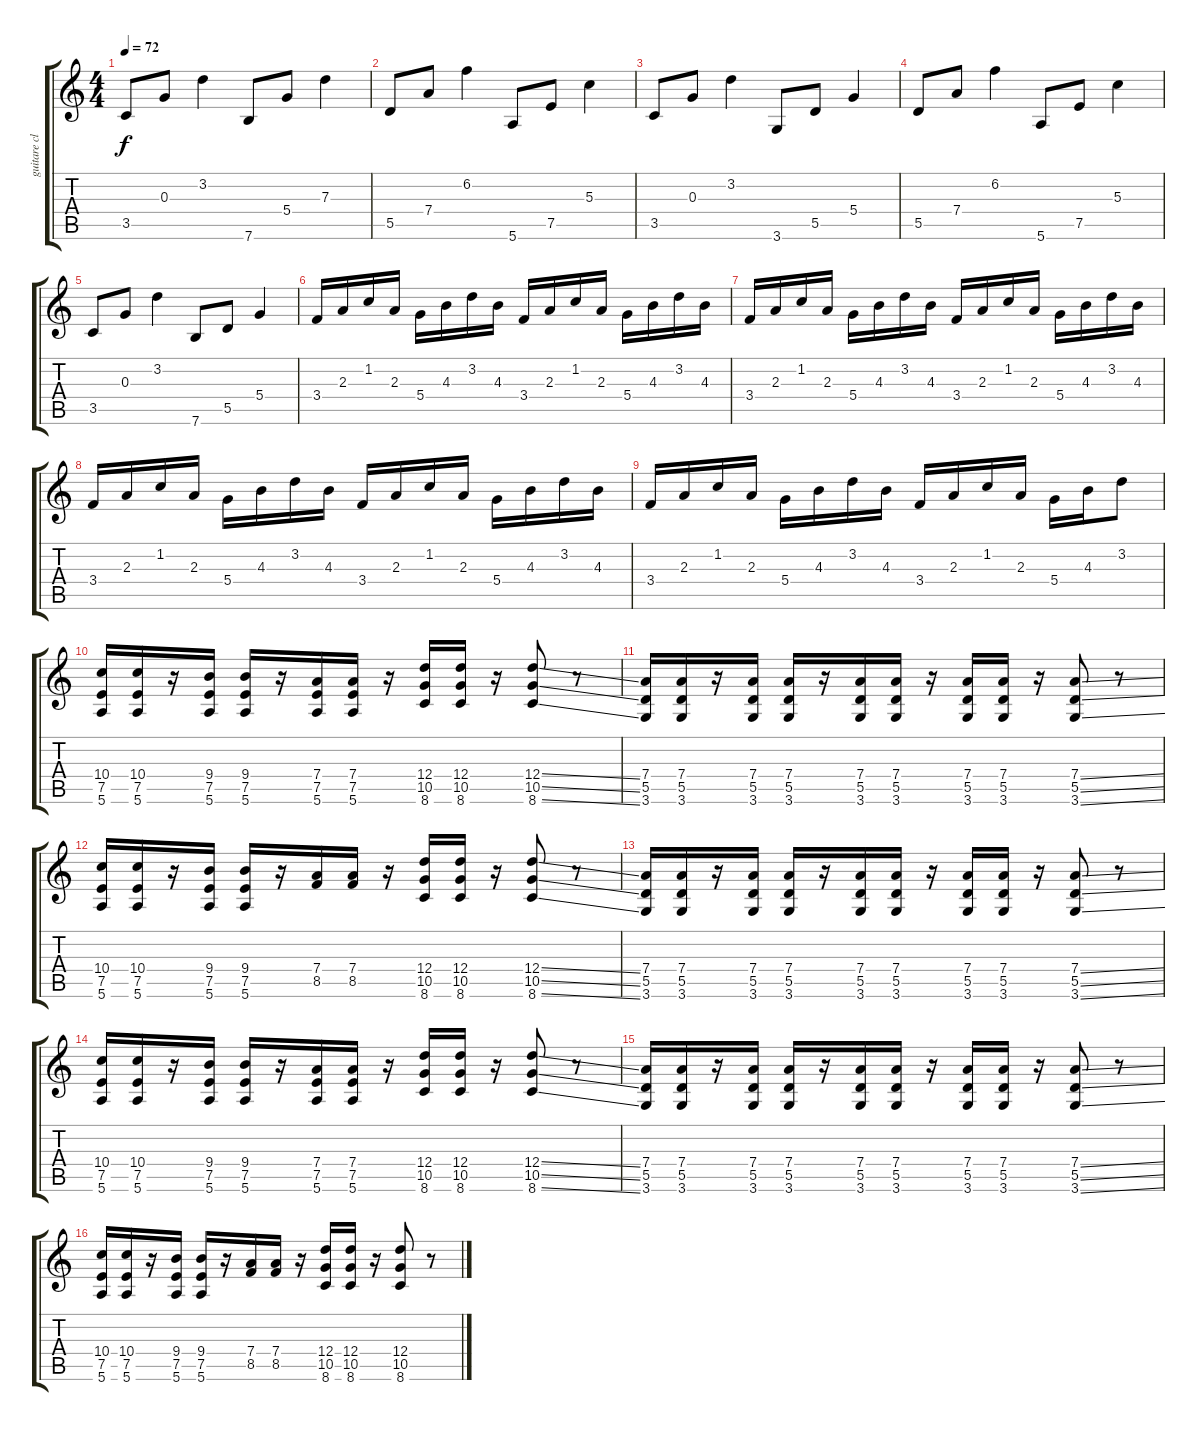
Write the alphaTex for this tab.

\track ("guitare clean" "guitare cl") {instrument electricguitarjazz}
\staff {score tabs}
\tuning (E4 B3 G3 D3 A2 E2) {hide}
\ts (4 4)
\tempo 72
\clef g2
\ks c
3.5.8{dy f} 0.3.8 3.2.4 7.6.8 5.4.8 7.3.4 |
5.5.8 7.4.8 6.2.4 5.6.8 7.5.8 5.3.4 |
3.5.8 0.3.8 3.2.4 3.6.8 5.5.8 5.4.4 |
5.5.8 7.4.8 6.2.4 5.6.8 7.5.8 5.3.4 |
3.5.8 0.3.8 3.2.4 7.6.8 5.5.8 5.4.4 |
3.4.16 2.3.16 1.2.16 2.3.16 5.4.16 4.3.16 3.2.16 4.3.16 3.4.16 2.3.16 1.2.16 2.3.16 5.4.16 4.3.16 3.2.16 4.3.16 |
3.4.16 2.3.16 1.2.16 2.3.16 5.4.16 4.3.16 3.2.16 4.3.16 3.4.16 2.3.16 1.2.16 2.3.16 5.4.16 4.3.16 3.2.16 4.3.16 |
3.4.16 2.3.16 1.2.16 2.3.16 5.4.16 4.3.16 3.2.16 4.3.16 3.4.16 2.3.16 1.2.16 2.3.16 5.4.16 4.3.16 3.2.16 4.3.16 |
3.4.16 2.3.16 1.2.16 2.3.16 5.4.16 4.3.16 3.2.16 4.3.16 3.4.16 2.3.16 1.2.16 2.3.16 5.4.16 4.3.16 3.2.8 |
(10.4 7.5 5.6).16{instrument electricguitarclean} (10.4 7.5 5.6).16 r.16 (9.4 7.5 5.6).16 (9.4 7.5 5.6).16 r.16 (7.4 7.5 5.6).16 (7.4 7.5 5.6).16 r.16 (12.4 10.5 8.6).16 (12.4 10.5 8.6).16 r.16 (12.4{ss} 10.5{ss} 8.6{ss}).8 r.8 |
(7.4 5.5 3.6).16 (7.4 5.5 3.6).16 r.16 (7.4 5.5 3.6).16 (7.4 5.5 3.6).16 r.16 (7.4 5.5 3.6).16 (7.4 5.5 3.6).16 r.16 (7.4 5.5 3.6).16 (7.4 5.5 3.6).16 r.16 (7.4{ss} 5.5{ss} 3.6{ss}).8 r.8 |
(10.4 7.5 5.6).16 (10.4 7.5 5.6).16 r.16 (9.4 7.5 5.6).16 (9.4 7.5 5.6).16 r.16 (7.4 8.5).16 (7.4 8.5).16 r.16 (12.4 10.5 8.6).16 (12.4 10.5 8.6).16 r.16 (12.4{ss} 10.5{ss} 8.6{ss}).8 r.8 |
(7.4 5.5 3.6).16 (7.4 5.5 3.6).16 r.16 (7.4 5.5 3.6).16 (7.4 5.5 3.6).16 r.16 (7.4 5.5 3.6).16 (7.4 5.5 3.6).16 r.16 (7.4 5.5 3.6).16 (7.4 5.5 3.6).16 r.16 (7.4{ss} 5.5{ss} 3.6{ss}).8 r.8 |
(10.4 7.5 5.6).16 (10.4 7.5 5.6).16 r.16 (9.4 7.5 5.6).16 (9.4 7.5 5.6).16 r.16 (7.4 7.5 5.6).16 (7.4 7.5 5.6).16 r.16 (12.4 10.5 8.6).16 (12.4 10.5 8.6).16 r.16 (12.4{ss} 10.5{ss} 8.6{ss}).8 r.8 |
(7.4 5.5 3.6).16 (7.4 5.5 3.6).16 r.16 (7.4 5.5 3.6).16 (7.4 5.5 3.6).16 r.16 (7.4 5.5 3.6).16 (7.4 5.5 3.6).16 r.16 (7.4 5.5 3.6).16 (7.4 5.5 3.6).16 r.16 (7.4{ss} 5.5{ss} 3.6{ss}).8 r.8 |
(10.4 7.5 5.6).16 (10.4 7.5 5.6).16 r.16 (9.4 7.5 5.6).16 (9.4 7.5 5.6).16 r.16 (7.4 8.5).16 (7.4 8.5).16 r.16 (12.4 10.5 8.6).16 (12.4 10.5 8.6).16 r.16 (12.4{ss} 10.5{ss} 8.6{ss}).8 r.8
